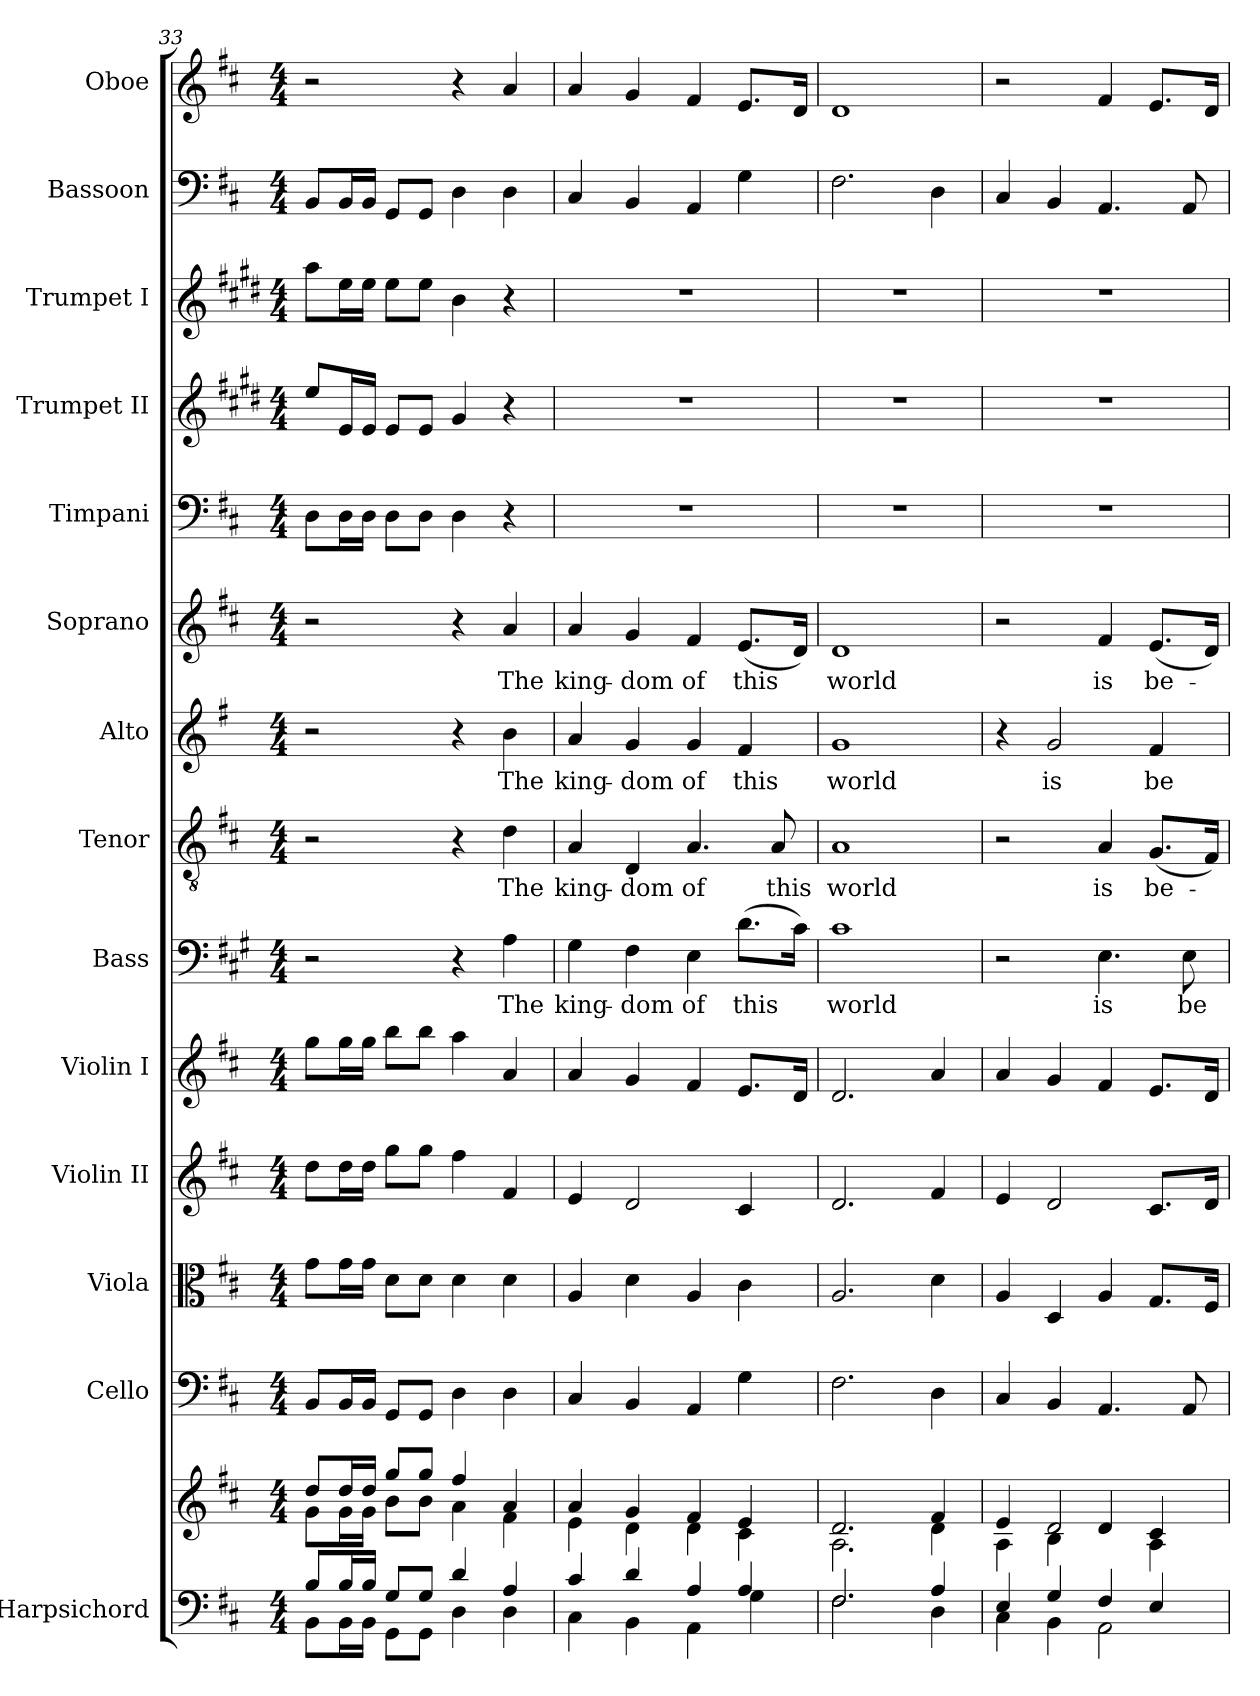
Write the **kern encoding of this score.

**kern	**kern	**kern	**kern	**kern	**kern	**kern	**text	**kern	**text	**kern	**text	**kern	**text	**kern	**kern	**kern	**kern	**kern
*part14	*part14	*part13	*part12	*part11	*part10	*part9	*part9	*part8	*part8	*part7	*part7	*part6	*part6	*part5	*part4	*part3	*part2	*part1
*staff15	*staff14	*staff13	*staff12	*staff11	*staff10	*staff9	*staff9	*staff8	*staff8	*staff7	*staff7	*staff6	*staff6	*staff5	*staff4	*staff3	*staff2	*staff1
*I"Harpsichord	*	*I"Cello	*I"Viola	*I"Violin II	*I"Violin I	*I"Bass	*	*I"Tenor	*	*I"Alto	*	*I"Soprano	*	*I"Timpani	*I"Trumpet II	*I"Trumpet I	*I"Bassoon	*I"Oboe
*I'Hpsd.	*	*I'Cello	*I'Viola	*I'Violin II	*I'Violin I	*I'Bass	*	*I'T.	*	*I'Alto	*	*I'Soprano	*	*I'Timpani	*I'Trumpet II	*I'Trumpet I	*I'Bassoon	*I'Oboe
*clefF4	*clefG2	*clefF4	*clefC3	*clefG2	*clefG2	*clefF4	*	*clefGv2	*	*clefG2	*	*clefG2	*	*clefF4	*clefG2	*clefG2	*clefF4	*clefG2
*	*	*	*	*	*	*ITrd4c7	*	*ITrd7c12	*	*ITrd3c5	*	*	*	*	*ITrd1c2	*ITrd1c2	*	*
*k[f#c#]	*k[f#c#]	*k[f#c#]	*k[f#c#]	*k[f#c#]	*k[f#c#]	*k[f#c#]	*	*k[f#c#]	*	*k[f#c#]	*	*k[f#c#]	*	*k[f#c#]	*k[f#c#]	*k[f#c#]	*k[f#c#]	*k[f#c#]
*D:	*D:	*D:	*D:	*D:	*D:	*D:	*	*D:	*	*D:	*	*D:	*	*D:	*D:	*D:	*D:	*D:
*M4/4	*M4/4	*M4/4	*M4/4	*M4/4	*M4/4	*M4/4	*	*M4/4	*	*M4/4	*	*M4/4	*	*M4/4	*M4/4	*M4/4	*M4/4	*M4/4
=33	=33	=33	=33	=33	=33	=33	=33	=33	=33	=33	=33	=33	=33	=33	=33	=33	=33	=33
*^	*^	*	*	*	*	*	*	*	*	*	*	*	*	*	*	*	*	*
8B/L	8BB\L	8dd/L	8g\L	8BB/L	8g\L	8dd\L	8gg\L	2r	.	2r	.	2r	.	2r	.	8D\L	8dd/L	8gg\L	8BB/L	2r
16B/L	16BB\L	16dd/L	16g\L	16BB/L	16g\L	16dd\L	16gg\L	.	.	.	.	.	.	.	.	16D\L	16d/L	16dd\L	16BB/L	.
16B/JJ	16BB\JJ	16dd/JJ	16g\JJ	16BB/JJ	16g\JJ	16dd\JJ	16gg\JJ	.	.	.	.	.	.	.	.	16D\JJ	16d/JJ	16dd\JJ	16BB/JJ	.
8G/L	8GG\L	8gg/L	8b\L	8GG/L	8d\L	8gg\L	8bb\L	.	.	.	.	.	.	.	.	8D\L	8d/L	8dd\L	8GG/L	.
8G/J	8GG\J	8gg/J	8b\J	8GG/J	8d\J	8gg\J	8bb\J	.	.	.	.	.	.	.	.	8D\J	8d/J	8dd\J	8GG/J	.
4d/	4D\	4ff#/	4a\	4D\	4d\	4ff#\	4aa\	4r	.	4r	.	4r	.	4r	.	4D\	4f#/	4a\	4D\	4r
!	!	!	!	!	!	!	!	!	!LO:LY:b	!	!LO:LY:b	!	!LO:LY:b	!	!LO:LY:b	!	!	!	!	!
4A/	4D\	4a/	4f#\	4D\	4d\	4f#/	4a/	4D\	The	4D\	The	4f#\	The	4a/	The	4r	4r	4r	4D\	4a/
!!LO:PB:g=z
=34	=34	=34	=34	=34	=34	=34	=34	=34	=34	=34	=34	=34	=34	=34	=34	=34	=34	=34	=34	=34
!	!	!	!	!	!	!	!	!	!LO:LY:b	!	!LO:LY:b	!	!LO:LY:b	!	!LO:LY:b	!	!	!	!	!
4c#/	4C#\	4a/	4e\	4C#/	4A/	4e/	4a/	4C#\	king-	4AA/	king-	4e/	king-	4a/	king-	1r	1r	1r	4C#/	4a/
!	!	!	!	!	!	!	!	!	!LO:LY:b	!	!LO:LY:b	!	!LO:LY:b	!	!LO:LY:b	!	!	!	!	!
4d/	4BB\	4g/	4d\	4BB/	4d\	2d/	4g/	4BB\	-dom	4DD/	-dom	4d/	-dom	4g/	-dom	.	.	.	4BB/	4g/
!	!	!	!	!	!	!	!	!	!LO:LY:b	!	!LO:LY:b	!	!LO:LY:b	!	!LO:LY:b	!	!	!	!	!
4A/	4AA\	4f#/	4d\	4AA/	4A/	.	4f#/	4AA\	of	4.AA/	of	4d/	of	4f#/	of	.	.	.	4AA/	4f#/
!	!	!	!	!	!	!	!	!	!LO:LY:b	!	!	!	!LO:LY:b	!	!LO:LY:b	!	!	!	!	!
4A/	4G\	4e/	4c#\	4G\	4c#\	4c#/	8.e/L	(>8.G\L	this	.	.	4c#/	this	(<8.e/L	this	.	.	.	4G\	8.e/L
!	!	!	!	!	!	!	!	!	!	!	!LO:LY:b	!	!	!	!	!	!	!	!	!
.	.	.	.	.	.	.	.	.	.	8AA/	this	.	.	.	.	.	.	.	.	.
.	.	.	.	.	.	.	16d/Jk	16F#\Jk)	.	.	.	.	.	16d/Jk)	.	.	.	.	.	16d/Jk
=35	=35	=35	=35	=35	=35	=35	=35	=35	=35	=35	=35	=35	=35	=35	=35	=35	=35	=35	=35	=35
!	!	!	!	!	!	!	!	!	!LO:LY:b	!	!LO:LY:b	!	!LO:LY:b	!	!LO:LY:b	!	!	!	!	!
2.F#/	2.F#\	2.d/	2.A\	2.F#\	2.A/	2.d/	2.d/	1F#	world	1AA	world	1d	world	1d	world	1r	1r	1r	2.F#\	1d
4A/	4D\	4f#/	4d\	4D\	4d\	4f#/	4a/	.	.	.	.	.	.	.	.	.	.	.	4D\	.
=36	=36	=36	=36	=36	=36	=36	=36	=36	=36	=36	=36	=36	=36	=36	=36	=36	=36	=36	=36	=36
4E/	4C#\	4e/	4A\	4C#/	4A/	4e/	4a/	2r	.	2r	.	4r	.	2r	.	1r	1r	1r	4C#/	2r
!	!	!	!	!	!	!	!	!	!	!	!	!	!LO:LY:b	!	!	!	!	!	!	!
4G/	4BB\	2d/	4B\	4BB/	4D/	2d/	4g/	.	.	.	.	2d/	is	.	.	.	.	.	4BB/	.
!	!	!	!	!	!	!	!	!	!LO:LY:b	!	!LO:LY:b	!	!	!	!LO:LY:b	!	!	!	!	!
4F#/	2AA\	.	4d/	4.AA/	4A/	.	4f#/	4.AA\	is	4AA/	is	.	.	4f#/	is	.	.	.	4.AA/	4f#/
!	!	!	!	!	!	!	!	!	!	!	!LO:LY:b	!	!LO:LY:b	!	!LO:LY:b	!	!	!	!	!
4E/	.	4c#/	4A\	.	8.G/L	8.c#/L	8.e/L	.	.	(<8.GG/L	be-	4c#/	be-	(<8.e/L	be-	.	.	.	.	8.e/L
!	!	!	!	!	!	!	!	!	!LO:LY:b	!	!	!	!	!	!	!	!	!	!	!
.	.	.	.	8AA/	.	.	.	8AA\	be-	.	.	.	.	.	.	.	.	.	8AA/	.
.	.	.	.	.	16F#/Jk	16d/Jk	16d/Jk	.	.	16FF#/Jk)	.	.	.	16d/Jk)	.	.	.	.	.	16d/Jk
*v	*v	*	*	*	*	*	*	*	*	*	*	*	*	*	*	*	*	*	*	*
*	*v	*v	*	*	*	*	*	*	*	*	*	*	*	*	*	*	*	*	*
=	=	=	=	=	=	=	=	=	=	=	=	=	=	=	=	=	=	=
*-	*-	*-	*-	*-	*-	*-	*-	*-	*-	*-	*-	*-	*-	*-	*-	*-	*-	*-
